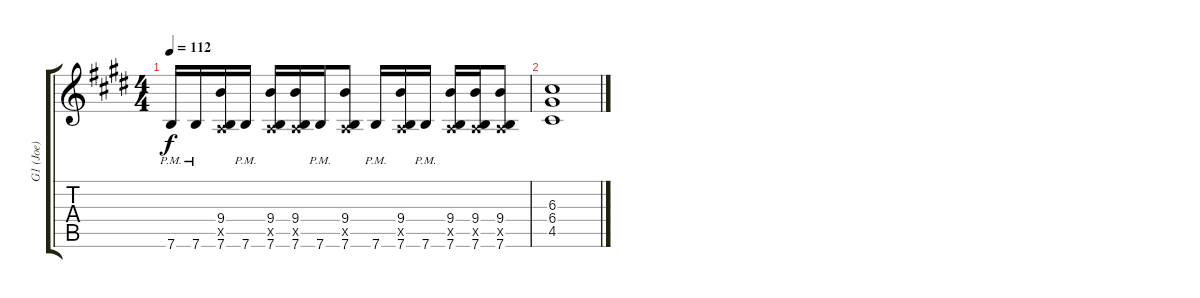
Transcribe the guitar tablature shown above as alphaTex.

\track ("G1 (Joe)" "G1 (Joe)") {instrument distortionguitar}
\staff {score tabs}
\tuning (E4 B3 G3 D3 A2 E2) {hide}
\ts (4 4)
\tempo 112
\clef g2
\ks e
7.6{pm}.16{dy f} 7.6{pm}.16 (9.4 0.5{x} 7.6).16 7.6{pm}.16 (9.4 0.5{x} 7.6).16 (9.4 0.5{x} 7.6).16 7.6{pm}.16 (9.4 0.5{x} 7.6).8 7.6{pm}.16 (9.4 0.5{x} 7.6).16 7.6{pm}.16 (9.4 0.5{x} 7.6).16 (9.4 0.5{x} 7.6).16 (9.4 0.5{x} 7.6).8 |
(6.3 6.4 4.5).1
